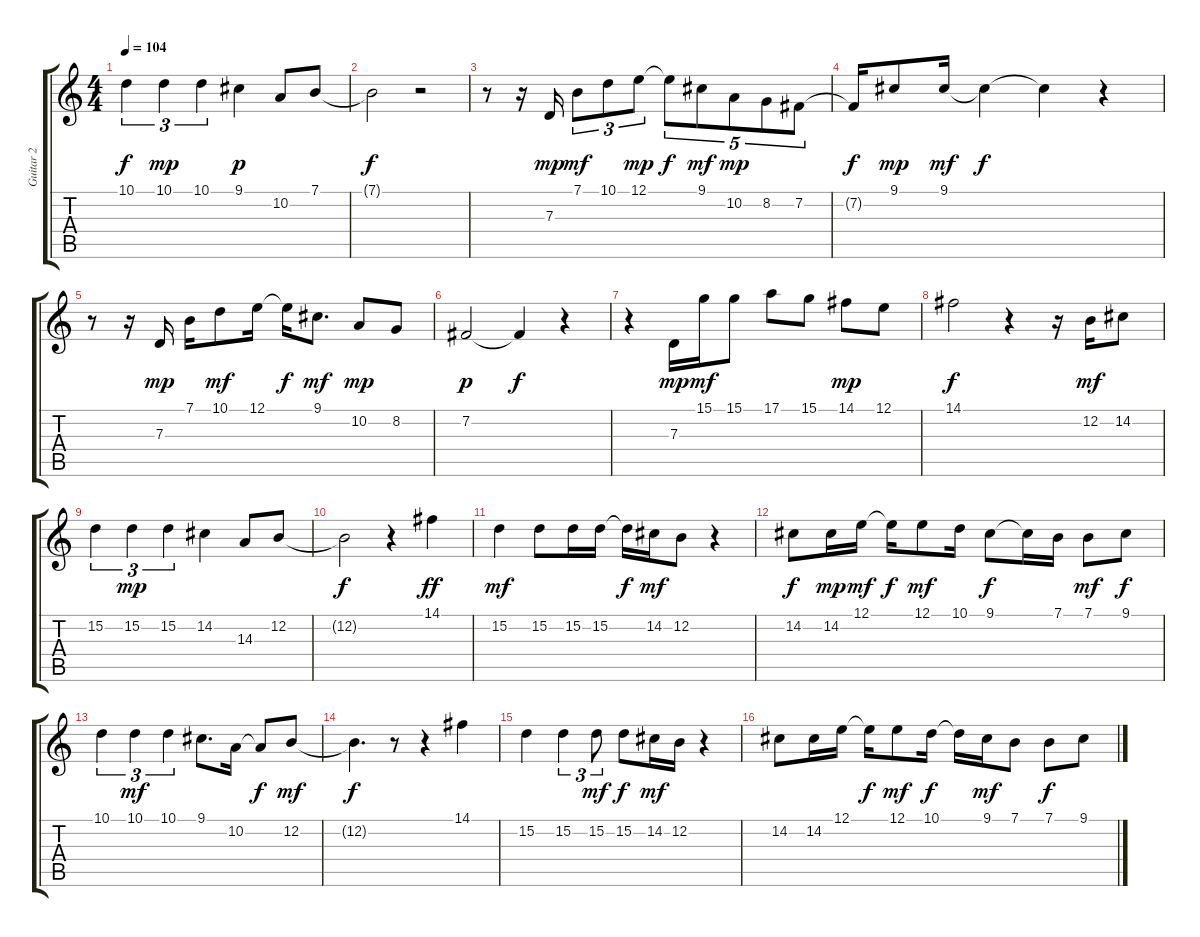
\track ("Guitar 2" "Guitar 2") {instrument recorder}
\staff {score tabs}
\tuning (E4 B3 G3 D3 A2 E2) {hide}
\ts (4 4)
\tempo 104
\clef g2
\ks c
10.1.4{tu (3 2) dy f} 10.1.4{tu (3 2) dy mp} 10.1.4{tu (3 2)} 9.1.4{dy p} 10.2.8 7.1.8 |
7.1{t}.2{dy f} r.2 |
r.8 r.16 7.3.16{dy mp} 7.1.8{tu (3 2) dy mf} 10.1.8{tu (3 2)} 12.1.8{tu (3 2) dy mp} 12.1{t}.8{tu (5 4) dy f} 9.1.8{tu (5 4) dy mf} 10.2.8{tu (5 4) dy mp} 8.2.8{tu (5 4)} 7.2.8{tu (5 4)} |
7.2{t}.16{dy f} 9.1.8{dy mp} 9.1.16{dy mf} 9.1{t}.4{dy f} 9.1{t}.4 r.4 |
r.8 r.16 7.3.16{dy mp} 7.1.16 10.1.8{dy mf} 12.1.16 12.1{t}.16{dy f} 9.1.8{d dy mf} 10.2.8{dy mp} 8.2.8 |
7.2.2{dy p} 7.2{t}.4{dy f} r.4 |
r.4 7.3.16{dy mp} 15.1.16{dy mf} 15.1.8 17.1.8 15.1.8 14.1.8{dy mp} 12.1.8 |
14.1.2{dy f} r.4 r.16 12.2.16{dy mf} 14.2.8 |
15.2.4{tu (3 2)} 15.2.4{tu (3 2) dy mp} 15.2.4{tu (3 2)} 14.2.4 14.3.8 12.2.8 |
12.2{t}.2{dy f} r.4 14.1.4{dy ff} |
15.2.4{dy mf} 15.2.8 15.2.16 15.2.16 15.2{t}.16{dy f} 14.2.16{dy mf} 12.2.8 r.4 |
14.2.8{dy f} 14.2.16{dy mp} 12.1.16{dy mf} 12.1{t}.16{dy f} 12.1.8{dy mf} 10.1.16 9.1.8{dy f} 9.1{t}.16 7.1.16 7.1.8{dy mf} 9.1.8{dy f} |
10.1.4{tu (3 2)} 10.1.4{tu (3 2) dy mf} 10.1.4{tu (3 2)} 9.1.8{d} 10.2.16 10.2{t}.8{dy f} 12.2.8{dy mf} |
12.2{t}.4{d dy f} r.8 r.4 14.1.4 |
15.2.4 15.2.4{tu (3 2)} 15.2.8{tu (3 2) dy mf} 15.2.8{dy f} 14.2.16{dy mf} 12.2.16 r.4 |
14.2.8 14.2.16 12.1.16 12.1{t}.16{dy f} 12.1.8{dy mf} 10.1.16{dy f} 10.1{t}.16 9.1.16{dy mf} 7.1.8 7.1.8{dy f} 9.1.8
